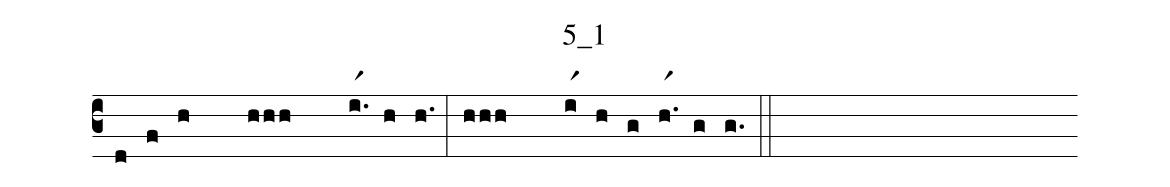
name: 5_1;
%%
(c3) (d)(f)(h//////////) (hhh//////////) (i.r1)(h)(h.) (:) (hhh//////////)  (ir1)(h)(g)(h.r1)(g) (g.) (::)
